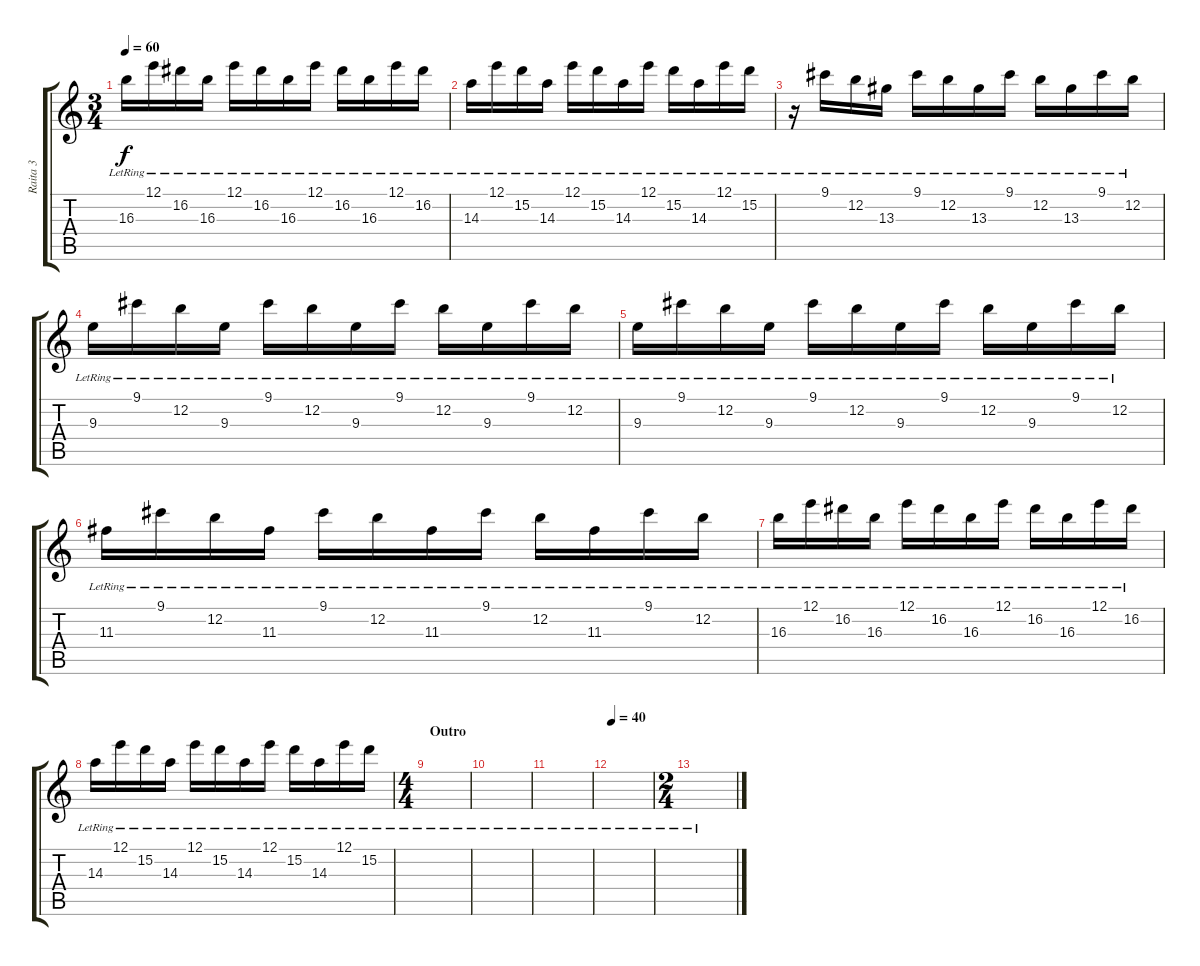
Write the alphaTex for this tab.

\track ("Raita 3" "Raita 3") {instrument acousticguitarsteel}
\staff {score tabs}
\tuning (E4 B3 G3 D3 A2 E2) {hide}
\ts (3 4)
\tempo 60
\clef g2
\ks c
16.3{lr}.16{dy f} 12.1{lr}.16 16.2{lr}.16 16.3{lr}.16 12.1{lr}.16 16.2{lr}.16 16.3{lr}.16 12.1{lr}.16 16.2{lr}.16 16.3{lr}.16 12.1{lr}.16 16.2{lr}.16 |
14.3{lr}.16 12.1{lr}.16 15.2{lr}.16 14.3{lr}.16 12.1{lr}.16 15.2{lr}.16 14.3{lr}.16 12.1{lr}.16 15.2{lr}.16 14.3{lr}.16 12.1{lr}.16 15.2{lr}.16 |
r.16 9.1{lr}.16 12.2{lr}.16 13.3{lr}.16 9.1{lr}.16 12.2{lr}.16 13.3{lr}.16 9.1{lr}.16 12.2{lr}.16 13.3{lr}.16 9.1{lr}.16 12.2{lr}.16 |
9.3{lr}.16 9.1{lr}.16 12.2{lr}.16 9.3{lr}.16 9.1{lr}.16 12.2{lr}.16 9.3{lr}.16 9.1{lr}.16 12.2{lr}.16 9.3{lr}.16 9.1{lr}.16 12.2{lr}.16 |
9.3{lr}.16 9.1{lr}.16 12.2{lr}.16 9.3{lr}.16 9.1{lr}.16 12.2{lr}.16 9.3{lr}.16 9.1{lr}.16 12.2{lr}.16 9.3{lr}.16 9.1{lr}.16 12.2{lr}.16 |
11.3{lr}.16 9.1{lr}.16 12.2{lr}.16 11.3{lr}.16 9.1{lr}.16 12.2{lr}.16 11.3{lr}.16 9.1{lr}.16 12.2{lr}.16 11.3{lr}.16 9.1{lr}.16 12.2{lr}.16 |
16.3{lr}.16 12.1{lr}.16 16.2{lr}.16 16.3{lr}.16 12.1{lr}.16 16.2{lr}.16 16.3{lr}.16 12.1{lr}.16 16.2{lr}.16 16.3{lr}.16 12.1{lr}.16 16.2{lr}.16 |
14.3{lr}.16 12.1{lr}.16 15.2{lr}.16 14.3{lr}.16 12.1{lr}.16 15.2{lr}.16 14.3{lr}.16 12.1{lr}.16 15.2{lr}.16 14.3{lr}.16 12.1{lr}.16 15.2{lr}.16 |
\ts (4 4)
\section ("" "Outro")
|
|
|
\tempo 40
|
\ts (2 4)
